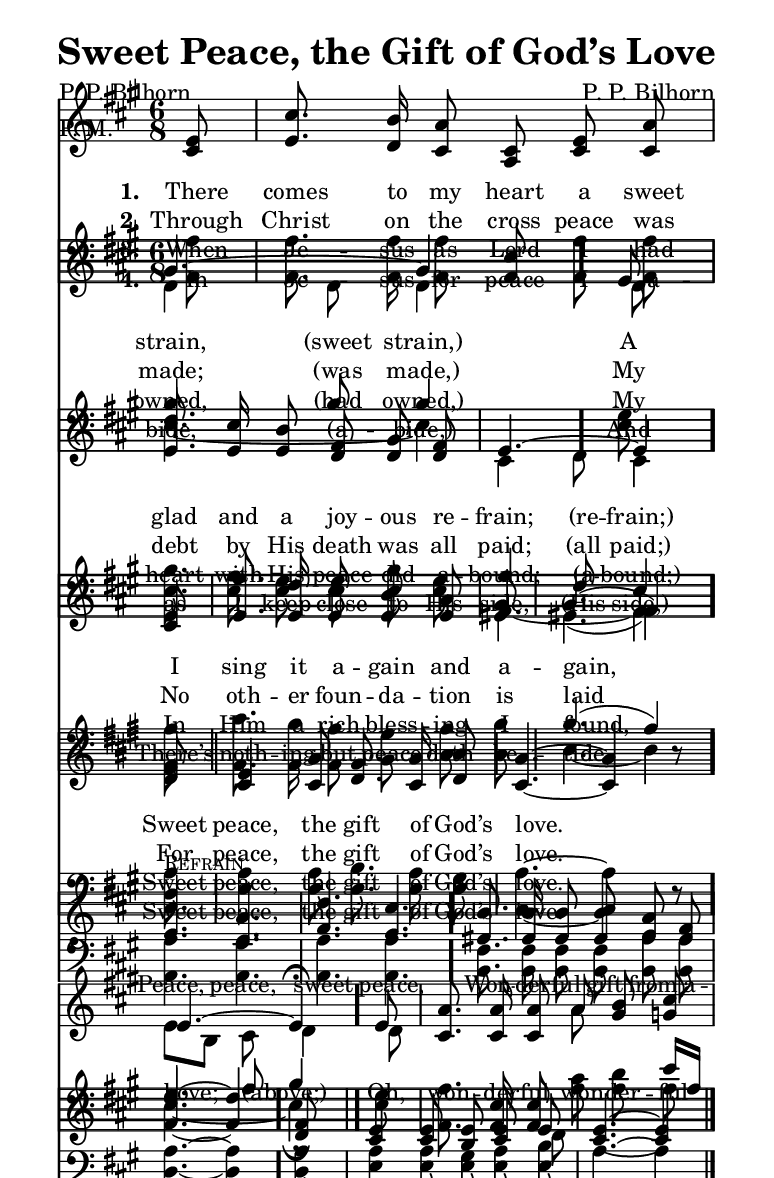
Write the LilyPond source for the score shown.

% expect two warnings about pages out of bounds
#(ly:expect-warning "number of pages is out of bounds")
#(ly:expect-warning "number of pages is out of bounds")
\include "common/global.ily"
\paper {
  \include "common/paper.ily"
  % expect two warnings about pages out of bounds
#(ly:expect-warning "number of pages is out of bounds")
#(ly:expect-warning "number of pages is out of bounds")
page-count = 1

}

\header{
  hymnnumber = "193"
  title = "Sweet Peace, the Gift of God’s Love"
  tunename = ""
  meter = "P. M."
  poet = "P. P. Bilhorn"
  composer = "P. P. Bilhorn"
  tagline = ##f
}

ta = { \tempo 8=120 }
tb = { \tempo 8=80 } % not half the normal tempo in this case (aesthetic)

global = {
  \include "common/overrides.ily"
  \override Staff.TimeSignature.style = #'numbered
  \time 6/8
  \override Score.MetronomeMark.transparent = ##t % hide all fermata changes too
  \ta
  \key a \major
  \partial 8
  \autoBeamOff
}

patternA = { c8 | c8. c16 c8 c c c | c4. c4 }
patternB = { c8 | c8. c16 c8 c c c | c4 c8 c4 }
patternC = { c8 | c4 c8 c8. c16 c8 | c4. c4 c8 }

notesSoprano = {
\global
\relative c' {

  e8 | cis'8. b16 a8 cis, e a | gis4. ~ gis4
  \changePitch \patternA { e | d' cis b fis gis fis | e ~ e }
  \changePitch \patternA { e | e' d cis b a gis | gis( fis) }
  \changePitch \patternC { fis | e a gis a b | a ~ a r }

  \break % checked in eogsized and letter versions
  << s^\markup { \small \caps "Refrain" }
  { cis4. a | d cis } >>
  b8. b16 b8 b a fis | e4.~ \tb e4 \fermata \ta
  \changePitch \patternA { e | a a a a b cis | d ~ d }
  fis,8 | e4 e8 e e e | e4. ~ e4

  \bar "|."

}
}

notesAlto = {
\global
\relative e' {

  \changePitch \patternB { cis | e d cis a cis cis | d d d }
  \changePitch \patternB { d | e e e d d d | cis d cis }
  \changePitch \patternA { cis | e e e e e eis | eis( fis) }
  \changePitch \patternC { d | cis cis d cis d | cis ~ cis r }

  e4. cis | fis e
  dis8. dis16 dis8 dis dis dis | e8[ b] cis d4
  \changePitch \patternA { d | cis cis cis a' gis g | fis ~ fis }
  d8 | cis4 cis8 b cis d | cis4. ~ cis4

}
}

notesTenor = {
\global
\relative a {

  \changePitch \patternB { a | a a a e a a | b b b }
  \changePitch \patternB { gis | b a gis gis b gis | a fis e }
  \changePitch \patternA { a | cis b a gis a b | b( a) }
  \changePitch \patternC { a | a a b a gis | a ~ a r }

  a4. a | a a
  fis8. fis16 fis8 fis b a | gis4 a8 b4
  gis8 | a8. e16 e8 cis' d e16[ a,] | a4. ~ a4
  a8 | a4 a8 gis a b | a4. ~ a4

}
}

notesBass = {
\global
\relative f, {

  \changePitch \patternA { a | a a a a a a | e' ~ e }
  \changePitch \patternA { e | e e e e e e | a, ~ a }
  \changePitch \patternA { a | a a a b cis cis | d ~ d }
  \changePitch \patternC { d | e e e e e | a, ~ a r }

  a4. a | a a
  b8. b16 b8 b b b | e4. ~ e4_\fermata
  \changePitch \patternA { e | a, a a a' a a | d, ~ d }
  d8 | e4 e8 e e e | a,4. ~ a4

}
}

Refrain = \lyricmode {

Peace, peace, sweet peace, \bar "."
Won -- der -- ful gift from a -- bove; %{HIDE>%} (a -- bove;) %{<HIDE%} \bar "."
Oh, won -- der -- ful, won -- der -- ful peace, \bar "."
Sweet peace, the gift of God’s love! \bar "."

}

wordsA = \lyricmode {
\set stanza = "1."

There comes to my heart a sweet strain, %{HIDE>%} (sweet strain,) %{<HIDE%} \bar "."
A glad and a joy -- ous re -- frain; %{HIDE>%} (re -- frain;) %{<HIDE%} \bar "."
I sing it a -- gain and a -- gain, \bar "."
Sweet peace, the gift of God’s love. \bar "."

}

wordsB = \lyricmode {
\set stanza = "2."

Through Christ on the cross peace was made; %{HIDE>%} (was made,) %{<HIDE%}
My debt by His death was all paid; %{HIDE>%} (all paid;) %{<HIDE%}
No oth -- er foun -- da -- tion is laid
For peace, the gift of God’s love.

\Refrain

}

wordsC = \lyricmode {
\set stanza = "3."

When Je -- sus as Lord I had owned, %{HIDE>%} (had owned,) %{<HIDE%}
My heart with His peace did a -- bound; %{HIDE>%} (a -- bound;) %{<HIDE%}
In Him a rich bless -- ing I found,
Sweet peace, the gift of God’s love.

}

wordsD = \lyricmode {
\set stanza = "4."

In Je -- sus for peace I a -- bide, %{HIDE>%} (a -- bide,) %{<HIDE%}
And as I keep close to His side, %{HIDE>%} (His side,) %{<HIDE%}
There’s noth -- ing but peace doth be -- tide,
Sweet peace, the gift of God’s love.

}

\score {
  \context ChoirStaff <<
    \context Staff = upper <<
      \set Staff.autoBeaming = ##f
      \set ChoirStaff.systemStartDelimiter = #'SystemStartBar
      \set ChoirStaff.printPartCombineTexts = ##f
      \partcombine #'(2 . 11) \notesSoprano \notesAlto
      \context NullVoice = altos { \voiceTwo << \notesAlto >> }
      \context Lyrics = one   \lyricsto altos \wordsA
      \context Lyrics = two   \lyricsto altos \wordsB
      \context Lyrics = three \lyricsto altos \wordsC
      \context Lyrics = four  \lyricsto altos \wordsD
    >>
    \context Staff = men <<
      \set Staff.autoBeaming = ##f
      \clef bass
      \set ChoirStaff.printPartCombineTexts = ##f
      \partcombine #'(2 . 11) \notesTenor \notesBass
    >>
  >>
  \layout {
    \include "common/layout.ily"
  }
  #(cond ((ly:get-option 'eog-midi-permitted) #{ \midi{
    \include "common/midi.ily"
  } #}))
}

\version "2.19.49"  % necessary for upgrading to future LilyPond versions.

% vi:set et ts=2 sw=2 ai nocindent syntax=lilypond:
